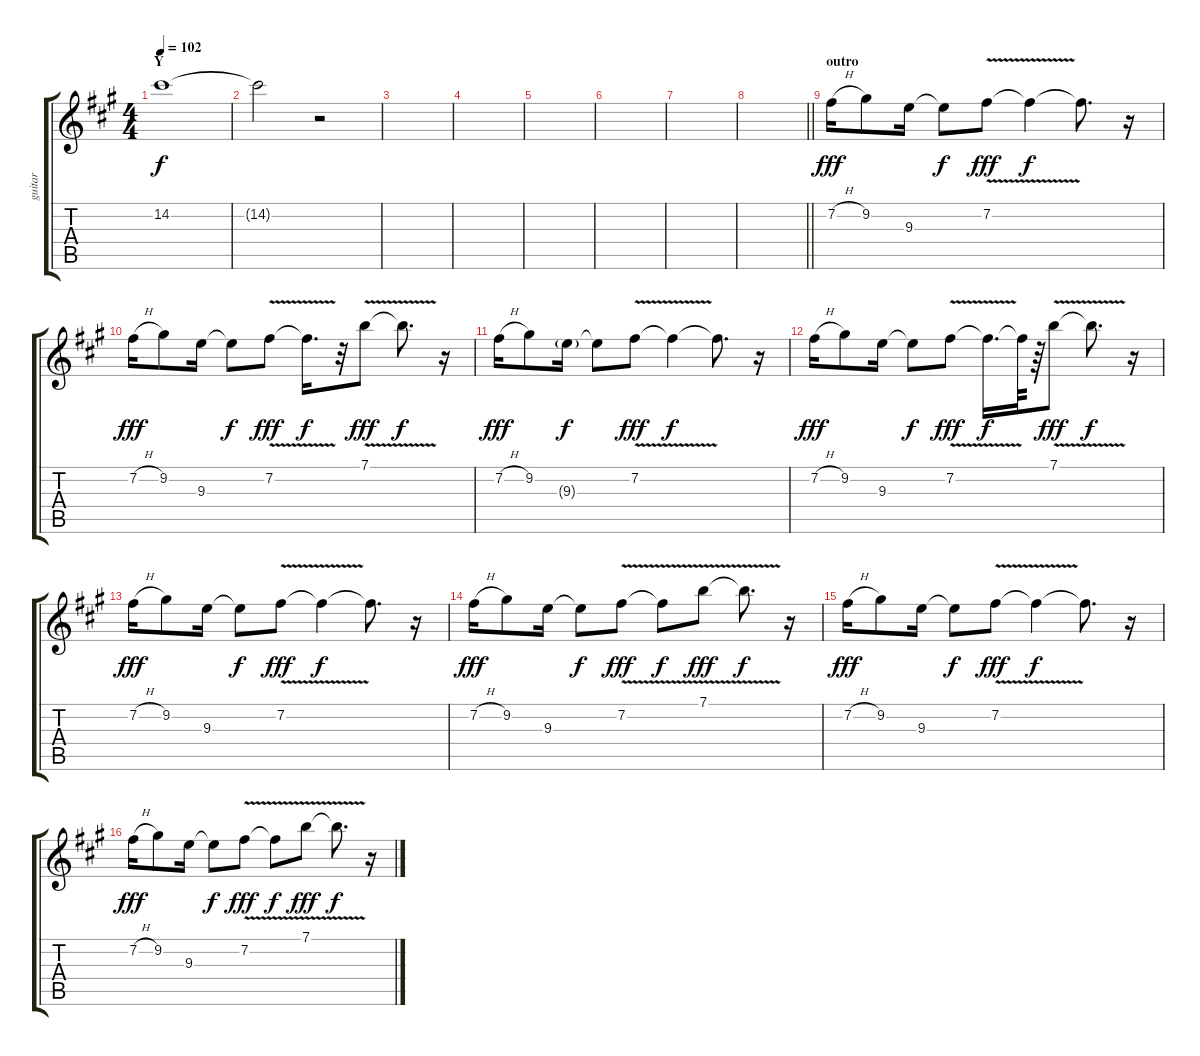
\track ("guitar" "guitar") {instrument electricguitarjazz}
\staff {score tabs}
\tuning (E4 B3 G3 D3 A2 E2) {hide}
\ts (4 4)
\section ("" "Y")
\tempo 102
\clef g2
\ks a
14.2{t}.1{dy f} |
14.2{t}.2 r.2 |
|
|
|
|
|
\barLineRight lightlight
|
\section ("" "outro")
7.2{h}.16{dy fff} 9.2.8 9.3.16 9.3{t}.8{dy f} 7.2{v}.8{dy fff} 7.2{t}.4{dy f} 7.2{t}.8{d} r.16 |
7.2{h}.16{dy fff} 9.2.8 9.3.16 9.3{t}.8{dy f} 7.2{v}.8{dy fff} 7.2{t}.16{d dy f} r.32 7.1{v}.8{dy fff} 7.1{t}.8{d dy f} r.16 |
7.2{h}.16{dy fff} 9.2.8 9.3{g}.16{dy f} 9.3{t}.8 7.2{v}.8{dy fff} 7.2{t}.4{dy f} 7.2{t}.8{d} r.16 |
7.2{h}.16{dy fff} 9.2.8 9.3.16 9.3{t}.8{dy f} 7.2{v}.8{dy fff} 7.2{t}.16{d dy f} 7.2{t}.64 r.64 7.1{v}.8{dy fff} 7.1{t}.8{d dy f} r.16 |
7.2{h}.16{dy fff} 9.2.8 9.3.16 9.3{t}.8{dy f} 7.2{v}.8{dy fff} 7.2{t}.4{dy f} 7.2{t}.8{d} r.16 |
7.2{h}.16{dy fff} 9.2.8 9.3.16 9.3{t}.8{dy f} 7.2{v}.8{dy fff} 7.2{t}.8{dy f} 7.1{v}.8{dy fff} 7.1{t}.8{d dy f} r.16 |
7.2{h}.16{dy fff} 9.2.8 9.3.16 9.3{t}.8{dy f} 7.2{v}.8{dy fff} 7.2{t}.4{dy f} 7.2{t}.8{d} r.16 |
7.2{h}.16{dy fff} 9.2.8 9.3.16 9.3{t}.8{dy f} 7.2{v}.8{dy fff} 7.2{t}.8{dy f} 7.1{v}.8{dy fff} 7.1{t}.8{d dy f} r.16
